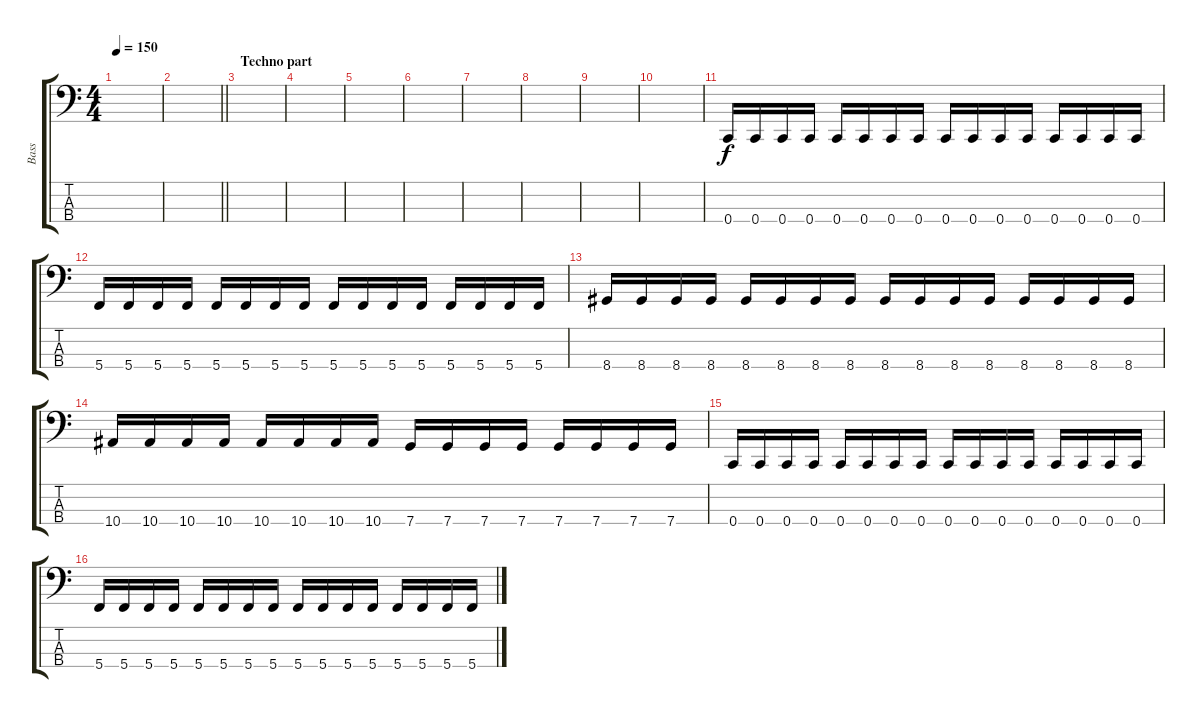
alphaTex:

\track ("Bass" "Bass") {instrument electricbasspick}
\staff {score tabs}
\tuning (F2 C2 G1 C1) {hide}
\ts (4 4)
\tempo 150
\clef f4
\ks c
|
\barLineRight lightlight
|
\section ("" "Techno part")
|
|
|
|
|
|
|
|
0.4.16 0.4.16 0.4.16 0.4.16 0.4.16 0.4.16 0.4.16 0.4.16 0.4.16 0.4.16 0.4.16 0.4.16 0.4.16 0.4.16 0.4.16 0.4.16 |
5.4.16 5.4.16 5.4.16 5.4.16 5.4.16 5.4.16 5.4.16 5.4.16 5.4.16 5.4.16 5.4.16 5.4.16 5.4.16 5.4.16 5.4.16 5.4.16 |
8.4.16 8.4.16 8.4.16 8.4.16 8.4.16 8.4.16 8.4.16 8.4.16 8.4.16 8.4.16 8.4.16 8.4.16 8.4.16 8.4.16 8.4.16 8.4.16 |
10.4.16 10.4.16 10.4.16 10.4.16 10.4.16 10.4.16 10.4.16 10.4.16 7.4.16 7.4.16 7.4.16 7.4.16 7.4.16 7.4.16 7.4.16 7.4.16 |
0.4.16 0.4.16 0.4.16 0.4.16 0.4.16 0.4.16 0.4.16 0.4.16 0.4.16 0.4.16 0.4.16 0.4.16 0.4.16 0.4.16 0.4.16 0.4.16 |
5.4.16 5.4.16 5.4.16 5.4.16 5.4.16 5.4.16 5.4.16 5.4.16 5.4.16 5.4.16 5.4.16 5.4.16 5.4.16 5.4.16 5.4.16 5.4.16
